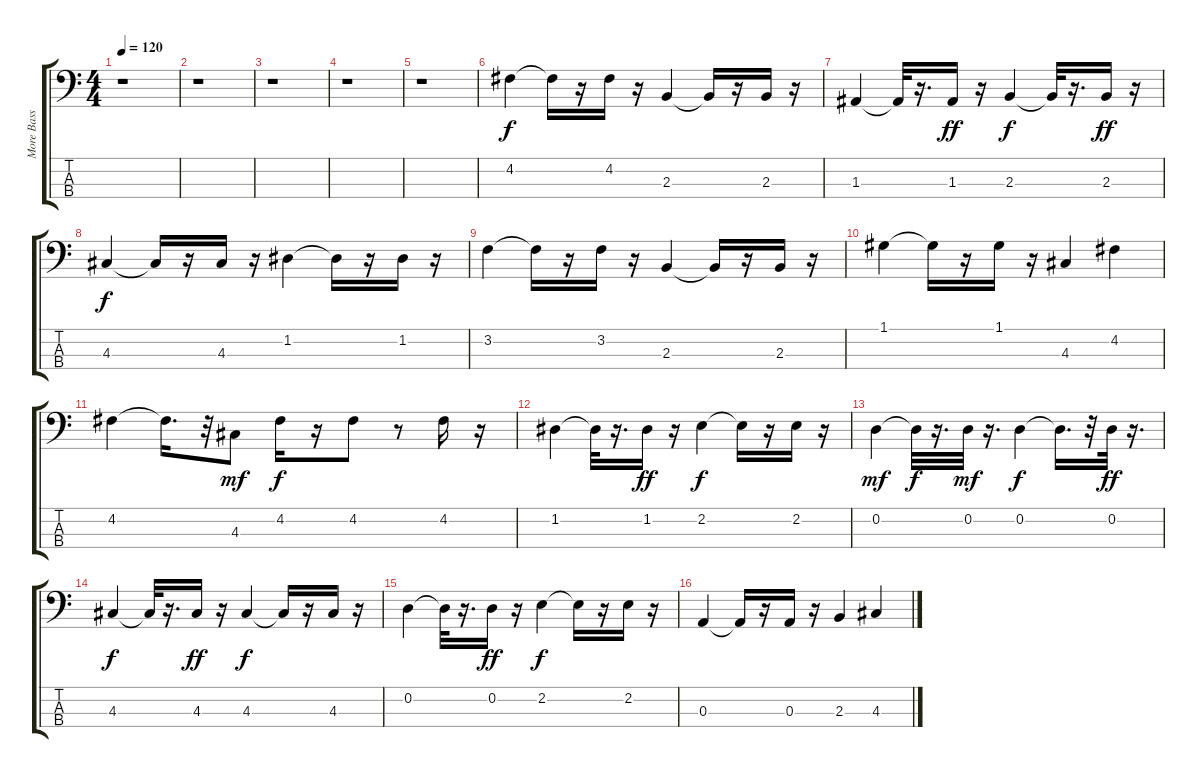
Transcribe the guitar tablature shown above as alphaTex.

\track ("More Bass" "More Bass") {instrument slapbass2}
\staff {score tabs}
\tuning (G2 D2 A1 E1) {hide}
\ts (4 4)
\tempo 120
\clef f4
\ks c
r.1{dy f} |
r.1 |
r.1 |
r.1 |
r.1 |
4.2.4 4.2{t}.16 r.16 4.2.16 r.16 2.3.4 2.3{t}.16 r.16 2.3.16 r.16 |
1.3.4 1.3{t}.32 r.16{d} 1.3.16{dy ff} r.16 2.3.4{dy f} 2.3{t}.32 r.16{d} 2.3.16{dy ff} r.16 |
4.3.4{dy f} 4.3{t}.16 r.16 4.3.16 r.16 1.2.4 1.2{t}.16 r.16 1.2.16 r.16 |
3.2.4 3.2{t}.16 r.16 3.2.16 r.16 2.3.4 2.3{t}.16 r.16 2.3.16 r.16 |
1.1.4 1.1{t}.16 r.16 1.1.16 r.16 4.3.4 4.2.4 |
4.2.4 4.2{t}.16{d} r.32 4.3.8{dy mf} 4.2.16{dy f} r.16 4.2.8 r.8 4.2.16 r.16 |
1.2.4 1.2{t}.32 r.16{d} 1.2.16{dy ff} r.16 2.2.4{dy f} 2.2{t}.16 r.16 2.2.16 r.16 |
0.2.4{dy mf} 0.2{t}.32{dy f} r.16{d} 0.2.32{dy mf} r.16{d} 0.2.4{dy f} 0.2{t}.16{d} r.32 0.2.32{dy ff} r.16{d} |
4.3.4{dy f} 4.3{t}.32 r.16{d} 4.3.16{dy ff} r.16 4.3.4{dy f} 4.3{t}.16 r.16 4.3.16 r.16 |
0.2.4 0.2{t}.32 r.16{d} 0.2.16{dy ff} r.16 2.2.4{dy f} 2.2{t}.16 r.16 2.2.16 r.16 |
0.3.4 0.3{t}.16 r.16 0.3.16 r.16 2.3.4 4.3.4
